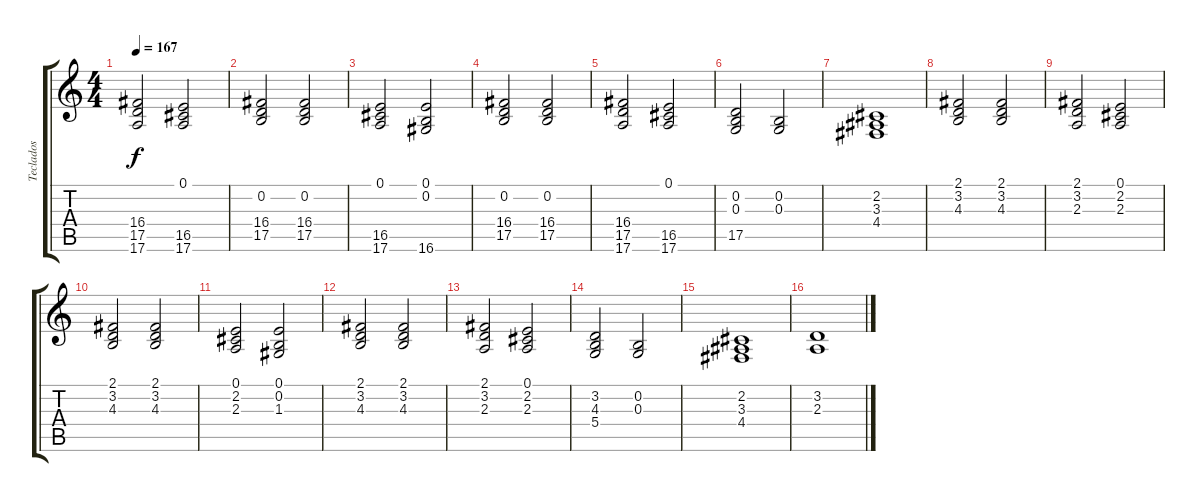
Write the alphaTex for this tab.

\track ("Teclados" "Teclados") {instrument synthstrings1}
\staff {score tabs}
\tuning (E4 B3 G3 D3 A2 E2) {hide}
\ts (4 4)
\tempo 167
\clef g2
\ks c
(16.4 17.5 17.6).2{dy f} (0.1 16.5 17.6).2 |
(0.2 16.4 17.5).2 (0.2 16.4 17.5).2 |
(0.1 16.5 17.6).2 (0.1 0.2 16.6).2 |
(0.2 16.4 17.5).2 (0.2 16.4 17.5).2 |
(16.4 17.5 17.6).2 (0.1 16.5 17.6).2 |
(0.2 0.3 17.5).2 (0.2 0.3).2 |
(2.2 3.3 4.4).1 |
(2.1 3.2 4.3).2 (2.1 3.2 4.3).2 |
(2.1 3.2 2.3).2 (0.1 2.2 2.3).2 |
(2.1 3.2 4.3).2 (2.1 3.2 4.3).2 |
(0.1 2.2 2.3).2 (0.1 0.2 1.3).2 |
(2.1 3.2 4.3).2 (2.1 3.2 4.3).2 |
(2.1 3.2 2.3).2 (0.1 2.2 2.3).2 |
(3.2 4.3 5.4).2 (0.2 0.3).2 |
(2.2 3.3 4.4).1 |
(3.2 2.3).1
